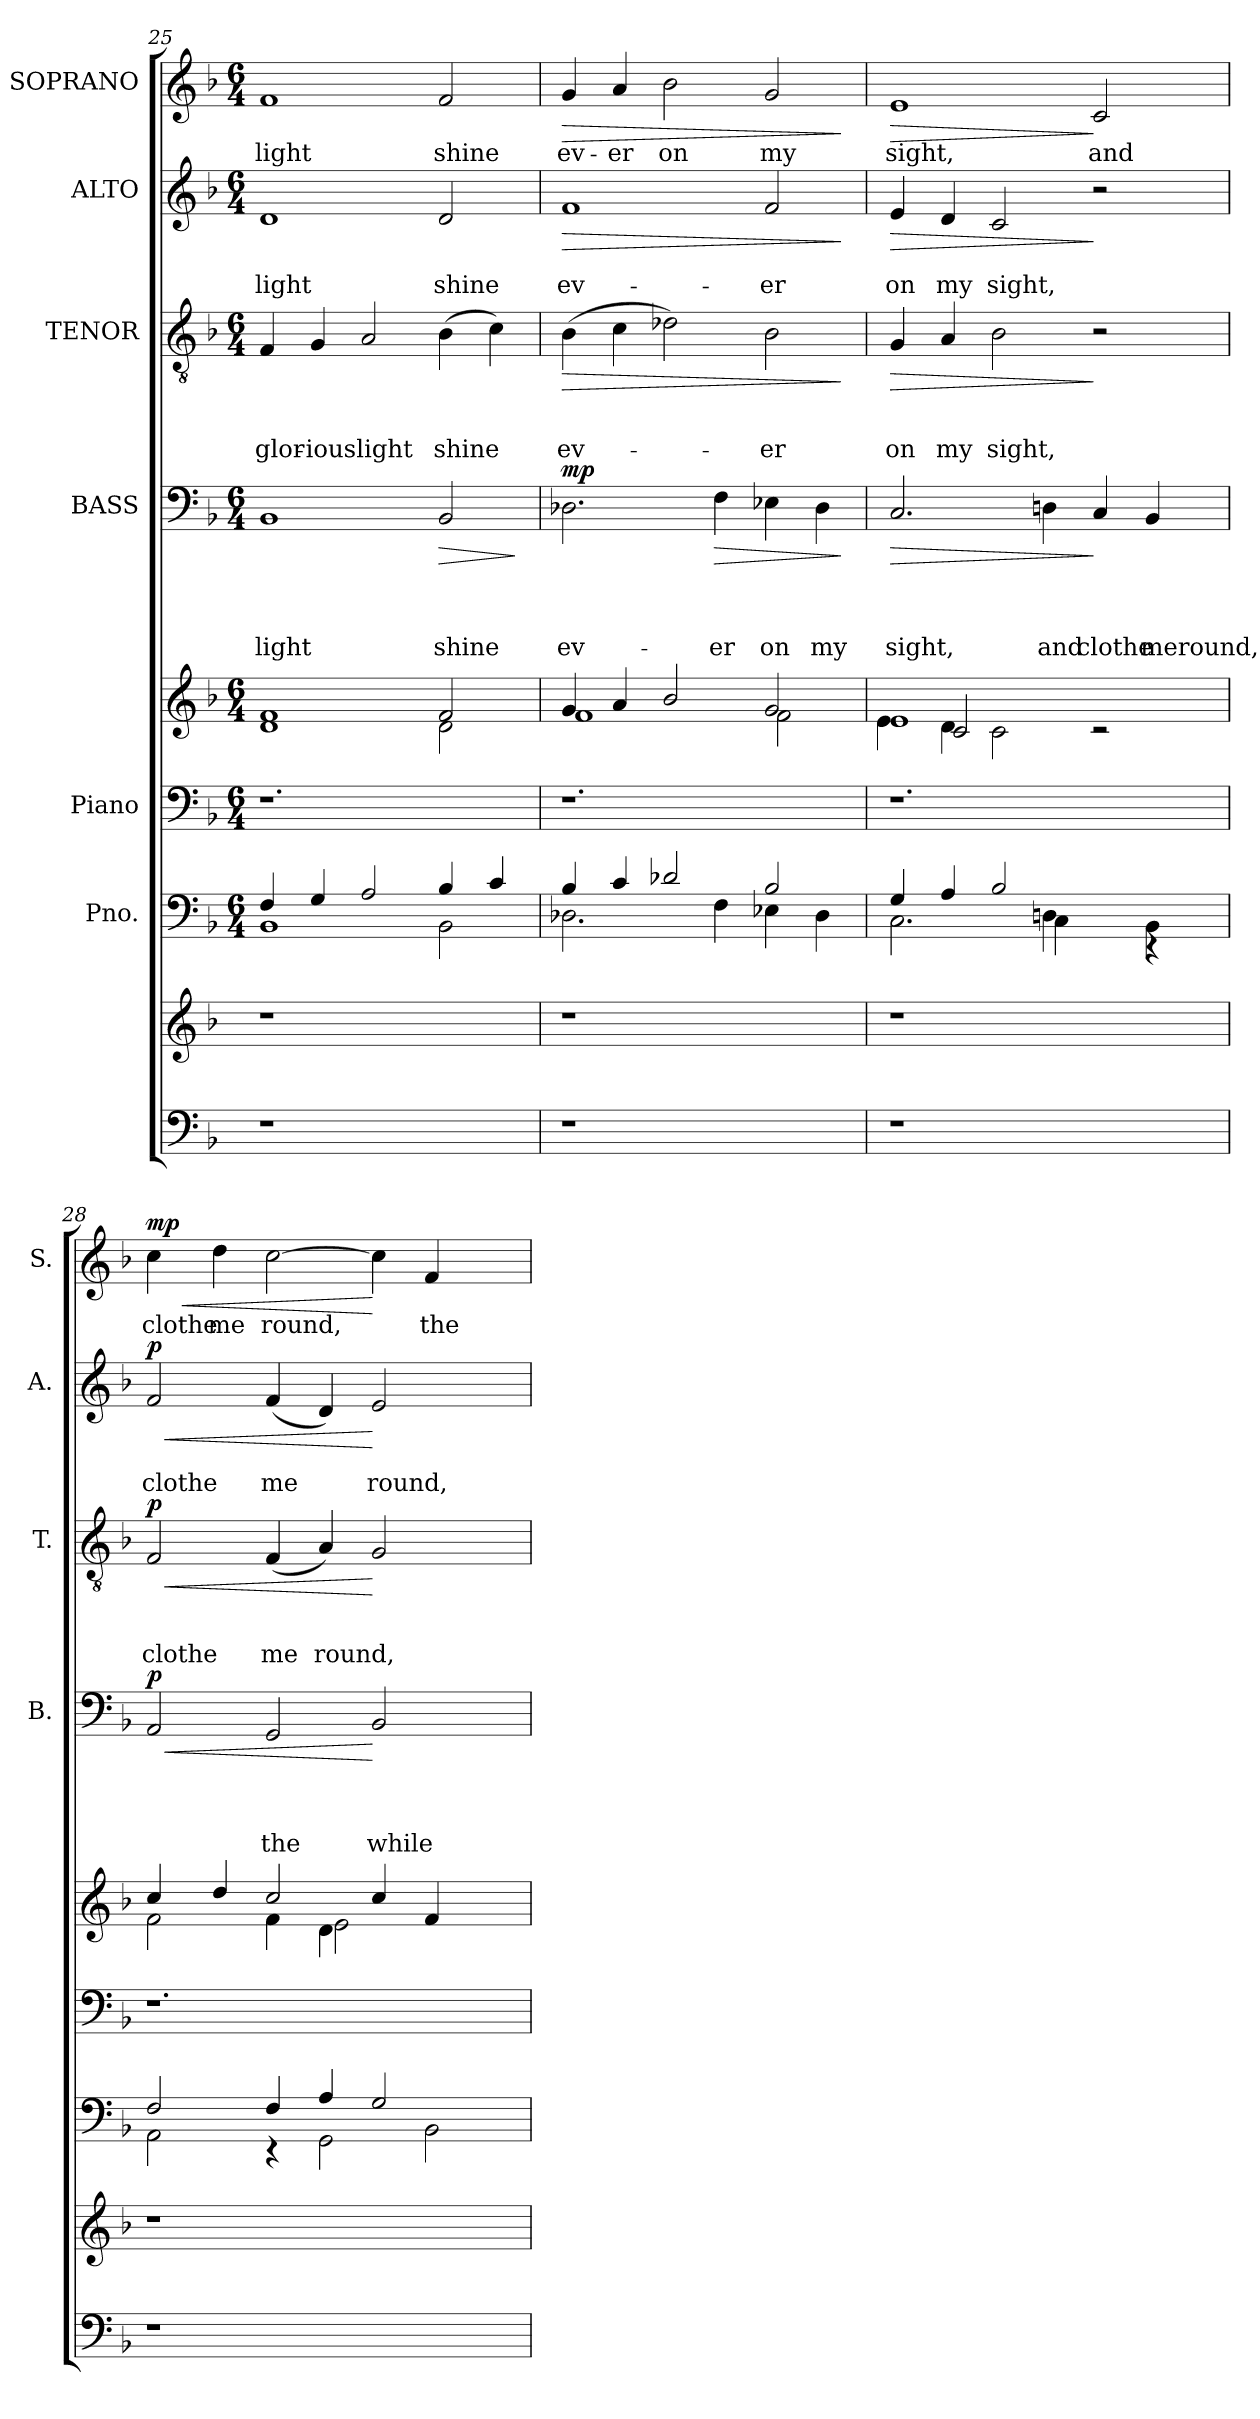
**kern	**kern	**kern	**kern	**kern	**kern	**text	**text	**text	**text	**dynam	**kern	**text	**text	**text	**dynam	**kern	**text	**text	**dynam	**kern	**text	**dynam
*part8	*part7	*part6	*part5	*part5	*part4	*part4	*part4	*part4	*part4	*part4	*part3	*part3	*part3	*part3	*part3	*part2	*part2	*part2	*part2	*part1	*part1	*part1
*staff9	*staff8	*staff7	*staff6	*staff5	*staff4	*staff4	*staff4	*staff4	*staff4	*staff4	*staff3	*staff3	*staff3	*staff3	*staff3	*staff2	*staff2	*staff2	*staff2	*staff1	*staff1	*staff1
*	*	*I"Pno.	*I"Piano	*	*I"BASS	*	*	*	*	*	*I"TENOR	*	*	*	*	*I"ALTO	*	*	*	*I"SOPRANO	*	*
*	*	*	*	*	*I'B.	*	*	*	*	*	*I'T.	*	*	*	*	*I'A.	*	*	*	*I'S.	*	*
*clefF4	*clefG2	*clefF4	*clefF4	*clefG2	*clefF4	*	*	*	*	*	*clefGv2	*	*	*	*	*clefG2	*	*	*	*clefG2	*	*
*k[b-]	*k[b-]	*k[b-]	*k[b-]	*k[b-]	*k[b-]	*	*	*	*	*	*k[b-]	*	*	*	*	*k[b-]	*	*	*	*k[b-]	*	*
*F:	*F:	*F:	*F:	*F:	*F:	*	*	*	*	*	*F:	*	*	*	*	*F:	*	*	*	*F:	*	*
*	*	*M6/4	*M6/4	*M6/4	*M6/4	*	*	*	*	*	*M6/4	*	*	*	*	*M6/4	*	*	*	*M6/4	*	*
=25	=25	=25	=25	=25	=25	=25	=25	=25	=25	=25	=25	=25	=25	=25	=25	=25	=25	=25	=25	=25	=25	=25
*	*	*^	*	*^	*	*	*	*	*	*	*	*	*	*	*	*	*	*	*	*	*	*
!	!	!	!	!	!	!	!	!	!	!	!LO:LY:b	!	!	!	!	!LO:LY:b	!	!	!	!LO:LY:b	!	!	!LO:LY:b	!
1r	1r	4F/	1BB-	1.r	1f	1d	1BB-	.	.	.	light	.	4F/	.	.	glor-	.	1d	.	light	.	1f	light	.
!	!	!	!	!	!	!	!	!	!	!	!	!	!	!	!	!LO:LY:b:rj	!	!	!	!	!	!	!	!
.	.	4G/	.	.	.	.	.	.	.	.	.	.	4G/	.	.	-ious	.	.	.	.	.	.	.	.
!	!	!	!	!	!	!	!	!	!	!	!	!	!	!	!	!LO:LY:b	!	!	!	!	!	!	!	!
.	.	2A/	.	.	.	.	.	.	.	.	.	.	2A/	.	.	light	.	.	.	.	.	.	.	.
!	!	!	!	!	!	!	!	!	!	!	!LO:LY:b	!LO:HP:b	!	!	!	!LO:LY:b	!	!	!	!LO:LY:b	!	!	!LO:LY:b	!
2ryy	2ryy	4B-/	2BB-\	.	2f/	2d\	2BB-/	.	.	.	shine	>	(>4B-\	.	.	shine	.	2d/	.	shine	.	2f/	shine	.
.	.	4c/	.	.	.	.	.	.	.	.	.	.	4c\)	.	.	.	.	.	.	.	.	.	.	.
*	*	*v	*v	*	*v	*v	*	*	*	*	*	*	*	*	*	*	*	*	*	*	*	*	*	*
.	.	.	.	.	.	.	.	.	.	]	.	.	.	.	.	.	.	.	.	.	.	.
=26	=26	=26	=26	=26	=26	=26	=26	=26	=26	=26	=26	=26	=26	=26	=26	=26	=26	=26	=26	=26	=26	=26
*	*	*^	*	*^	*	*	*	*	*	*	*	*	*	*	*	*	*	*	*	*	*	*
!	!	!	!	!	!	!	!	!	!	!	!LO:LY:b	!LO:DY:a	!	!	!	!LO:LY:b	!LO:HP:b	!	!	!LO:LY:b	!LO:HP:b	!	!LO:LY:b	!LO:HP:b
1r	1r	4B-/	2.D-X\	1.r	4g/	1f	2.D-X\	.	.	.	ev-	mp	(>4B-\	.	.	ev-	>	1f	.	ev-	>	4g/	ev-	>
!	!	!	!	!	!	!	!	!	!	!	!	!	!	!	!	!	!	!	!	!	!	!	!LO:LY:b	!
.	.	4c/	.	.	4a/	.	.	.	.	.	.	.	4c\	.	.	.	.	.	.	.	.	4a/	-er	.
!	!	!	!	!	!	!	!	!	!	!	!	!	!	!	!	!	!	!	!	!	!	!	!LO:LY:b	!
.	.	2d-X/	.	.	2b-/	.	.	.	.	.	.	.	2d-X\)	.	.	.	.	.	.	.	.	2b-\	on	.
!	!	!	!	!	!	!	!	!	!	!	!LO:LY:b	!LO:HP:b	!	!	!	!	!	!	!	!	!	!	!	!
.	.	.	4F\	.	.	.	4F\	.	.	.	-er	>	.	.	.	.	.	.	.	.	.	.	.	.
!	!	!	!	!	!	!	!	!	!	!	!LO:LY:b	!	!	!	!	!LO:LY:b	!	!	!	!LO:LY:b	!	!	!LO:LY:b	!
2ryy	2ryy	4E-X\	2B-/	.	2g/	2f\	4E-X\	.	.	.	on	.	2B-\	.	.	-er	.	2f/	.	-er	.	2g/	my	.
!	!	!	!	!	!	!	!	!	!	!	!LO:LY:b	!	!	!	!	!	!	!	!	!	!	!	!	!
.	.	4D-\	.	.	.	.	4D-\	.	.	.	my	.	.	.	.	.	.	.	.	.	.	.	.	.
*	*	*v	*v	*	*v	*v	*	*	*	*	*	*	*	*	*	*	*	*	*	*	*	*	*	*
.	.	.	.	.	.	.	.	.	.	]	.	.	.	.	]	.	.	.	]	.	.	]
!!LO:PB:g=z
=27	=27	=27	=27	=27	=27	=27	=27	=27	=27	=27	=27	=27	=27	=27	=27	=27	=27	=27	=27	=27	=27	=27
*	*	*^	*	*^	*	*	*	*	*	*	*	*	*	*	*	*	*	*	*	*	*	*
*	*	*	*^	*	*	*^	*	*	*	*	*	*	*	*	*	*	*	*	*	*	*	*	*	*
!	!	!	!	!	!	!	!	!	!	!	!	!	!LO:LY:b	!LO:HP:b	!	!	!	!LO:LY:b	!LO:HP:b	!	!	!LO:LY:b	!LO:HP:b	!	!LO:LY:b	!LO:HP:b
1r	1r	4G/	2.C\	2.ryy	1.r	1e	4e\	4ryy	2.C/	.	.	.	sight,	>	4G/	.	.	on	>	4e/	.	on	>	1e	sight,	>
!	!	!	!	!	!	!	!	!	!	!	!	!	!	!	!	!	!	!LO:LY:b	!	!	!	!LO:LY:b	!	!	!	!
.	.	4A/	.	.	.	.	4d\	2c/	.	.	.	.	.	.	4A/	.	.	my	.	4d/	.	my	.	.	.	.
!	!	!	!	!	!	!	!	!	!	!	!	!	!	!	!	!	!	!LO:LY:b	!	!	!	!LO:LY:b	!	!	!	!
.	.	2B-/	.	.	.	.	2c\	.	.	.	.	.	.	.	2B-\	.	.	sight,	.	2c/	.	sight,	.	.	.	.
!	!	!	!	!	!	!	!	!	!	!	!	!	!LO:LY:b	!	!	!	!	!	!	!	!	!	!	!	!	!
.	.	.	4Dn\	4C\	.	.	.	2.ryy	4Dn\	.	.	.	and	.	.	.	.	.	.	.	.	.	.	.	.	.
!	!	!	!	!	!	!	!	!	!	!	!	!	!LO:LY:b	!	!	!	!	!	!	!	!	!	!	!	!LO:LY:b	!
2ryy	2ryy	2ryy	4ryy	4ryy	.	2ryy	2rc	.	4C/	.	.	.	clothe	]	2r	.	.	.	]	2r	.	.	]	2c/	and	]
!	!	!	!	!	!	!	!	!	!	!	!	!	!LO:LY:b	!	!	!	!	!	!	!	!	!	!	!	!	!
.	.	.	4rEE	4BB-\	.	.	.	.	4BB-/	.	.	.	meround,	.	.	.	.	.	.	.	.	.	.	.	.	.
=28	=28	=28	=28	=28	=28	=28	=28	=28	=28	=28	=28	=28	=28	=28	=28	=28	=28	=28	=28	=28	=28	=28	=28	=28	=28	=28
!	!	!	!	!	!	!	!	!	!	!	!	!	!	!LO:HP:b	!	!	!	!LO:LY:b	!LO:HP:b	!	!	!LO:LY:b	!LO:HP:b	!	!LO:LY:b	!LO:HP:b
!	!	!	!	!	!	!	!	!	!	!	!	!	!	!LO:DY:n=1:a	!	!	!	!	!LO:DY:n=1:a	!	!	!	!LO:DY:n=1:a	!	!	!LO:DY:n=1:a
*	*	*	*v	*v	*	*	*	*	*	*	*	*	*	*	*	*	*	*	*	*	*	*	*	*	*	*
1r	1r	2F/	2AA\	1.r	4cc/	2f\	2.ryy	2AA/	.	.	.	.	< p	2F/	.	.	clothe	< p	2f/	.	clothe	< p	4cc\	clothe	< mp
!	!	!	!	!	!	!	!	!	!	!	!	!	!	!	!	!	!	!	!	!	!	!	!	!LO:LY:b	!
.	.	.	.	.	4dd/	.	.	.	.	.	.	.	.	.	.	.	.	.	.	.	.	.	4dd\	me	.
!	!	!	!	!	!	!	!	!	!	!	!	!LO:LY:b	!	!	!	!	!LO:LY:b	!	!	!	!LO:LY:b	!	!	!LO:LY:b	!
.	.	4F/	4rEE	.	2cc/	4f\	.	2GG/	.	.	.	the	.	(<4F/	.	.	me	.	(<4f/	.	me	.	[>2cc\	round,	.
!	!	!	!	!	!	!	!	!	!	!	!	!	!	!	!	!	!LO:LY:b	!	!	!	!	!	!	!	!
.	.	4A/	2GG\	.	.	4d\	2e\	.	.	.	.	.	.	4A/)	.	.	round,	.	4d/)	.	.	.	.	.	.
!	!	!	!	!	!	!	!	!	!	!	!	!LO:LY:b	!	!	!	!	!	!	!	!	!LO:LY:b	!	!	!	!
2.ryy	2.ryy	2G/	.	.	4ryy	4cc/	.	2BB-/	.	.	.	while	[	2G/	.	.	.	[	2e/	.	round,	[	4cc\]	.	[
!	!	!	!	!	!	!	!	!	!	!	!	!	!	!	!	!	!	!	!	!	!	!	!	!LO:LY:b	!
.	.	.	2BB-\	.	2ryy	4ryy	4f/	.	.	.	.	.	.	.	.	.	.	.	.	.	.	.	4f/	the	.
.	.	4ryy	.	4ryy	.	4ryy	4ryy	4ryy	.	.	.	.	.	4ryy	.	.	.	.	4ryy	.	.	.	4ryy	.	.
*	*	*v	*v	*	*v	*v	*v	*	*	*	*	*	*	*	*	*	*	*	*	*	*	*	*	*	*
=	=	=	=	=	=	=	=	=	=	=	=	=	=	=	=	=	=	=	=	=	=	=
*-	*-	*-	*-	*-	*-	*-	*-	*-	*-	*-	*-	*-	*-	*-	*-	*-	*-	*-	*-	*-	*-	*-
